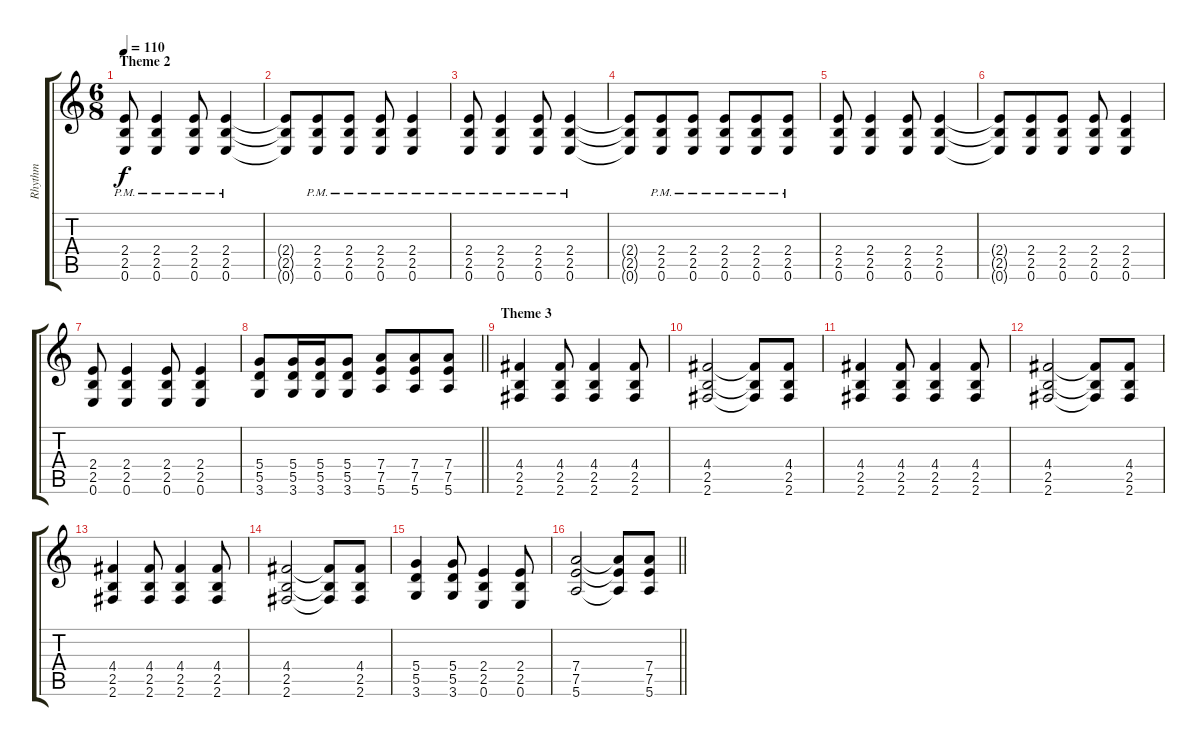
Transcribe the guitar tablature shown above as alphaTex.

\track ("Rhythm" "Rhythm") {instrument distortionguitar}
\staff {score tabs}
\tuning (E4 B3 G3 D3 A2 E2) {hide}
\ts (6 8)
\section ("" "Theme 2")
\tempo 110
\clef g2
\ks c
(2.4{pm} 2.5{pm} 0.6{pm}).8{dy f} (2.4{pm} 2.5{pm} 0.6{pm}).4 (2.4{pm} 2.5{pm} 0.6{pm}).8 (2.4{pm} 2.5{pm} 0.6{pm}).4 |
(2.4{t} 2.5{t} 0.6{t}).8 (2.4{pm} 2.5{pm} 0.6{pm}).8 (2.4{pm} 2.5{pm} 0.6{pm}).8 (2.4{pm} 2.5{pm} 0.6{pm}).8 (2.4{pm} 2.5{pm} 0.6{pm}).4 |
(2.4{pm} 2.5{pm} 0.6{pm}).8 (2.4{pm} 2.5{pm} 0.6{pm}).4 (2.4{pm} 2.5{pm} 0.6{pm}).8 (2.4{pm} 2.5{pm} 0.6{pm}).4 |
(2.4{t} 2.5{t} 0.6{t}).8 (2.4{pm} 2.5{pm} 0.6{pm}).8 (2.4{pm} 2.5{pm} 0.6{pm}).8 (2.4{pm} 2.5{pm} 0.6{pm}).8 (2.4{pm} 2.5{pm} 0.6{pm}).8 (2.4{pm} 2.5{pm} 0.6{pm}).8 |
(2.4 2.5 0.6).8 (2.4 2.5 0.6).4 (2.4 2.5 0.6).8 (2.4 2.5 0.6).4 |
(2.4{t} 2.5{t} 0.6{t}).8 (2.4 2.5 0.6).8 (2.4 2.5 0.6).8 (2.4 2.5 0.6).8 (2.4 2.5 0.6).4 |
(2.4 2.5 0.6).8 (2.4 2.5 0.6).4 (2.4 2.5 0.6).8 (2.4 2.5 0.6).4 |
\barLineRight lightlight
(5.4 5.5 3.6).8 (5.4 5.5 3.6).16 (5.4 5.5 3.6).16 (5.4 5.5 3.6).8 (7.4 7.5 5.6).8 (7.4 7.5 5.6).8 (7.4 7.5 5.6).8 |
\section ("" "Theme 3")
(4.4 2.5 2.6).4 (4.4 2.5 2.6).8 (4.4 2.5 2.6).4 (4.4 2.5 2.6).8 |
(4.4 2.5 2.6).2 (4.4{t} 2.5{t} 2.6{t}).8 (4.4 2.5 2.6).8 |
(4.4 2.5 2.6).4 (4.4 2.5 2.6).8 (4.4 2.5 2.6).4 (4.4 2.5 2.6).8 |
(4.4 2.5 2.6).2 (4.4{t} 2.5{t} 2.6{t}).8 (4.4 2.5 2.6).8 |
(4.4 2.5 2.6).4 (4.4 2.5 2.6).8 (4.4 2.5 2.6).4 (4.4 2.5 2.6).8 |
(4.4 2.5 2.6).2 (4.4{t} 2.5{t} 2.6{t}).8 (4.4 2.5 2.6).8 |
(5.4 5.5 3.6).4 (5.4 5.5 3.6).8 (2.4 2.5 0.6).4 (2.4 2.5 0.6).8 |
\barLineRight lightlight
(7.4 7.5 5.6).2 (7.4{t} 7.5{t} 5.6{t}).8 (7.4 7.5 5.6).8
